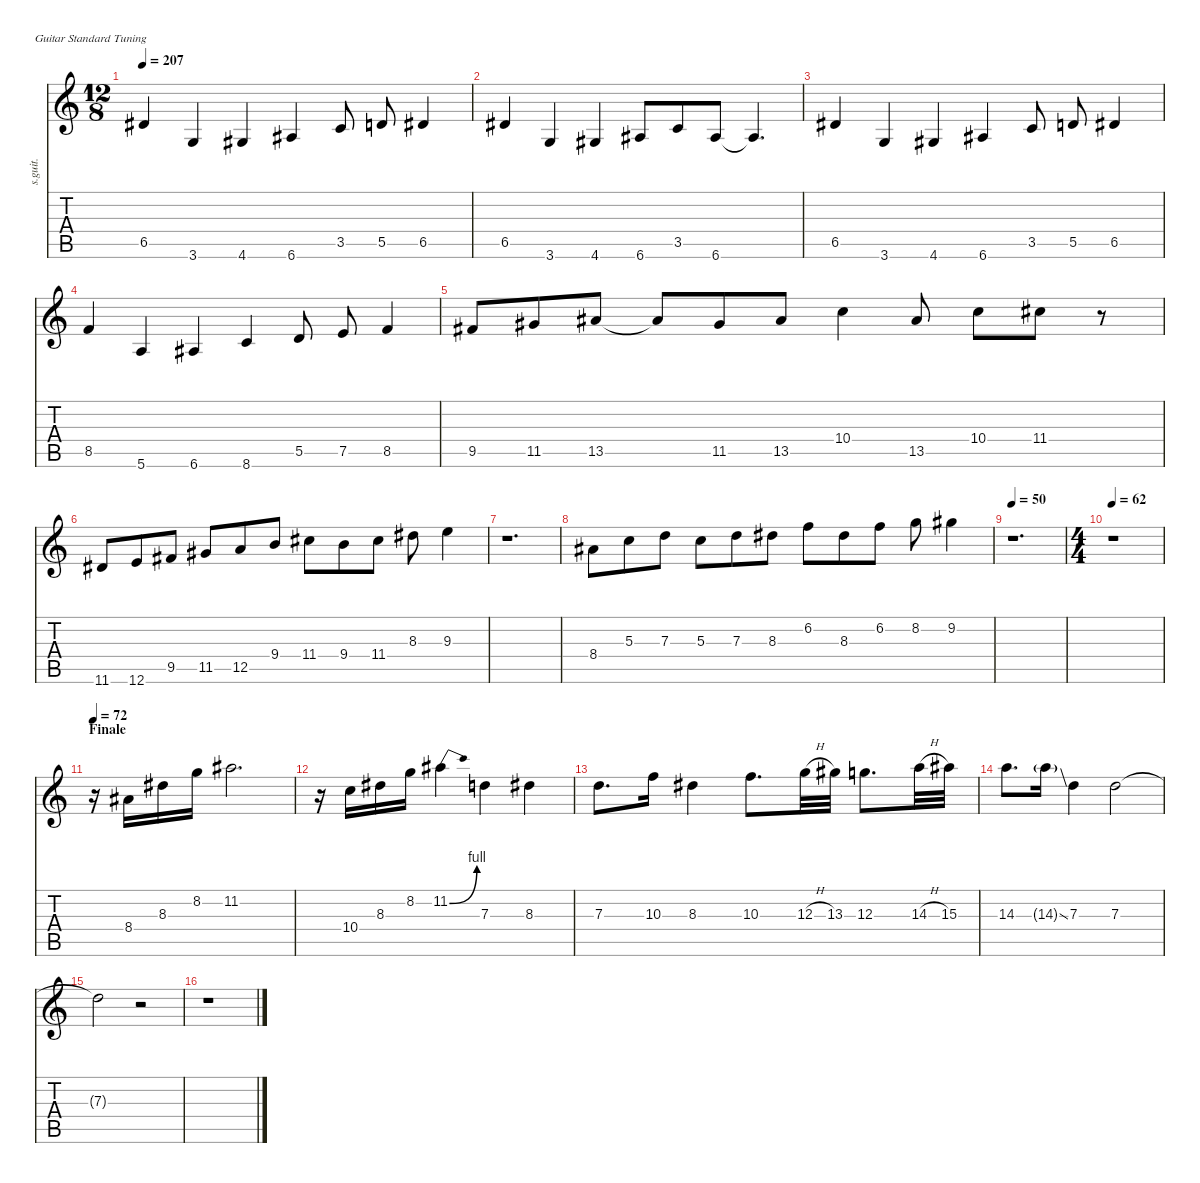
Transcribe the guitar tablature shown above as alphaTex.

\defaultSystemsLayout 4
\hideDynamics
\bracketExtendMode nobrackets
\track ("Brian May | Guitar V" "s.guit.") {instrument distortionguitar}
\staff {score tabs}
\tuning (E4 B3 G3 D3 A2 E2)
\ts (12 8)
\tempo 207
\clef g2
\ks c
6.5{acc #}.4{lyrics (0 "") lyrics (1 "") lyrics (2 "") lyrics (3 "") lyrics (4 "") dy f} 3.6.4{lyrics (0 "") lyrics (1 "") lyrics (2 "") lyrics (3 "") lyrics (4 "")} 4.6{acc #}.4{lyrics (0 "") lyrics (1 "") lyrics (2 "") lyrics (3 "") lyrics (4 "")} 6.6{acc #}.4{lyrics (0 "") lyrics (1 "") lyrics (2 "") lyrics (3 "") lyrics (4 "")} 3.5.8{lyrics (0 "") lyrics (1 "") lyrics (2 "") lyrics (3 "") lyrics (4 "")} 5.5.8{lyrics (0 "") lyrics (1 "") lyrics (2 "") lyrics (3 "") lyrics (4 "")} 6.5{acc #}.4{lyrics (0 "") lyrics (1 "") lyrics (2 "") lyrics (3 "") lyrics (4 "")} |
6.5{acc #}.4{lyrics (0 "") lyrics (1 "") lyrics (2 "") lyrics (3 "") lyrics (4 "")} 3.6.4{lyrics (0 "") lyrics (1 "") lyrics (2 "") lyrics (3 "") lyrics (4 "")} 4.6{acc #}.4{lyrics (0 "") lyrics (1 "") lyrics (2 "") lyrics (3 "") lyrics (4 "")} 6.6{acc #}.8{lyrics (0 "") lyrics (1 "") lyrics (2 "") lyrics (3 "") lyrics (4 "")} 3.5.8{lyrics (0 "") lyrics (1 "") lyrics (2 "") lyrics (3 "") lyrics (4 "")} 6.6{acc #}.8{lyrics (0 "") lyrics (1 "") lyrics (2 "") lyrics (3 "") lyrics (4 "")} 6.6{t acc #}.4{d lyrics (0 "") lyrics (1 "") lyrics (2 "") lyrics (3 "") lyrics (4 "")} |
6.5{acc #}.4{lyrics (0 "") lyrics (1 "") lyrics (2 "") lyrics (3 "") lyrics (4 "")} 3.6.4{lyrics (0 "") lyrics (1 "") lyrics (2 "") lyrics (3 "") lyrics (4 "")} 4.6{acc #}.4{lyrics (0 "") lyrics (1 "") lyrics (2 "") lyrics (3 "") lyrics (4 "")} 6.6{acc #}.4{lyrics (0 "") lyrics (1 "") lyrics (2 "") lyrics (3 "") lyrics (4 "")} 3.5.8{lyrics (0 "") lyrics (1 "") lyrics (2 "") lyrics (3 "") lyrics (4 "")} 5.5.8{lyrics (0 "") lyrics (1 "") lyrics (2 "") lyrics (3 "") lyrics (4 "")} 6.5{acc #}.4{lyrics (0 "") lyrics (1 "") lyrics (2 "") lyrics (3 "") lyrics (4 "")} |
8.5.4{lyrics (0 "") lyrics (1 "") lyrics (2 "") lyrics (3 "") lyrics (4 "")} 5.6.4{lyrics (0 "") lyrics (1 "") lyrics (2 "") lyrics (3 "") lyrics (4 "")} 6.6{acc #}.4{lyrics (0 "") lyrics (1 "") lyrics (2 "") lyrics (3 "") lyrics (4 "")} 8.6.4{lyrics (0 "") lyrics (1 "") lyrics (2 "") lyrics (3 "") lyrics (4 "")} 5.5.8{lyrics (0 "") lyrics (1 "") lyrics (2 "") lyrics (3 "") lyrics (4 "")} 7.5.8{lyrics (0 "") lyrics (1 "") lyrics (2 "") lyrics (3 "") lyrics (4 "")} 8.5.4{lyrics (0 "") lyrics (1 "") lyrics (2 "") lyrics (3 "") lyrics (4 "")} |
9.5{acc #}.8{lyrics (0 "") lyrics (1 "") lyrics (2 "") lyrics (3 "") lyrics (4 "")} 11.5{acc #}.8{lyrics (0 "") lyrics (1 "") lyrics (2 "") lyrics (3 "") lyrics (4 "")} 13.5{acc #}.8{lyrics (0 "") lyrics (1 "") lyrics (2 "") lyrics (3 "") lyrics (4 "")} 13.5{t acc #}.8{lyrics (0 "") lyrics (1 "") lyrics (2 "") lyrics (3 "") lyrics (4 "")} 11.5{acc #}.8{lyrics (0 "") lyrics (1 "") lyrics (2 "") lyrics (3 "") lyrics (4 "")} 13.5{acc #}.8{lyrics (0 "") lyrics (1 "") lyrics (2 "") lyrics (3 "") lyrics (4 "")} 10.4.4{lyrics (0 "") lyrics (1 "") lyrics (2 "") lyrics (3 "") lyrics (4 "")} 13.5{acc #}.8{lyrics (0 "") lyrics (1 "") lyrics (2 "") lyrics (3 "") lyrics (4 "")} 10.4.8{lyrics (0 "") lyrics (1 "") lyrics (2 "") lyrics (3 "") lyrics (4 "")} 11.4{acc #}.8{lyrics (0 "") lyrics (1 "") lyrics (2 "") lyrics (3 "") lyrics (4 "")} r.8 |
11.6{acc #}.8{lyrics (0 "") lyrics (1 "") lyrics (2 "") lyrics (3 "") lyrics (4 "")} 12.6.8{lyrics (0 "") lyrics (1 "") lyrics (2 "") lyrics (3 "") lyrics (4 "")} 9.5{acc #}.8{lyrics (0 "") lyrics (1 "") lyrics (2 "") lyrics (3 "") lyrics (4 "")} 11.5{acc #}.8{lyrics (0 "") lyrics (1 "") lyrics (2 "") lyrics (3 "") lyrics (4 "")} 12.5.8{lyrics (0 "") lyrics (1 "") lyrics (2 "") lyrics (3 "") lyrics (4 "")} 9.4.8{lyrics (0 "") lyrics (1 "") lyrics (2 "") lyrics (3 "") lyrics (4 "")} 11.4{acc #}.8{lyrics (0 "") lyrics (1 "") lyrics (2 "") lyrics (3 "") lyrics (4 "")} 9.4.8{lyrics (0 "") lyrics (1 "") lyrics (2 "") lyrics (3 "") lyrics (4 "")} 11.4{acc #}.8{lyrics (0 "") lyrics (1 "") lyrics (2 "") lyrics (3 "") lyrics (4 "")} 8.3{acc #}.8{lyrics (0 "") lyrics (1 "") lyrics (2 "") lyrics (3 "") lyrics (4 "")} 9.3.4{lyrics (0 "") lyrics (1 "") lyrics (2 "") lyrics (3 "") lyrics (4 "")} |
r.1{d} |
8.4{acc #}.8{lyrics (0 "") lyrics (1 "") lyrics (2 "") lyrics (3 "") lyrics (4 "")} 5.3.8{lyrics (0 "") lyrics (1 "") lyrics (2 "") lyrics (3 "") lyrics (4 "")} 7.3.8{lyrics (0 "") lyrics (1 "") lyrics (2 "") lyrics (3 "") lyrics (4 "")} 5.3.8{lyrics (0 "") lyrics (1 "") lyrics (2 "") lyrics (3 "") lyrics (4 "")} 7.3.8{lyrics (0 "") lyrics (1 "") lyrics (2 "") lyrics (3 "") lyrics (4 "")} 8.3{acc #}.8{lyrics (0 "") lyrics (1 "") lyrics (2 "") lyrics (3 "") lyrics (4 "")} 6.2.8{lyrics (0 "") lyrics (1 "") lyrics (2 "") lyrics (3 "") lyrics (4 "")} 8.3{acc #}.8{lyrics (0 "") lyrics (1 "") lyrics (2 "") lyrics (3 "") lyrics (4 "")} 6.2.8{lyrics (0 "") lyrics (1 "") lyrics (2 "") lyrics (3 "") lyrics (4 "")} 8.2.8{lyrics (0 "") lyrics (1 "") lyrics (2 "") lyrics (3 "") lyrics (4 "")} 9.2{acc #}.4{lyrics (0 "") lyrics (1 "") lyrics (2 "") lyrics (3 "") lyrics (4 "")} |
\tempo 50
r.1{d} |
\ts (4 4)
\beaming (8 2 2 2 2)
\tempo 62
r.1 |
\section ("" "Finale")
\tempo 72
r.16 8.4{acc #}.16{lyrics (0 "") lyrics (1 "") lyrics (2 "") lyrics (3 "") lyrics (4 "")} 8.3{acc #}.16{lyrics (0 "") lyrics (1 "") lyrics (2 "") lyrics (3 "") lyrics (4 "")} 8.2.16{lyrics (0 "") lyrics (1 "") lyrics (2 "") lyrics (3 "") lyrics (4 "")} 11.2{acc #}.2{d lyrics (0 "") lyrics (1 "") lyrics (2 "") lyrics (3 "") lyrics (4 "")} |
r.16 10.4.16{lyrics (0 "") lyrics (1 "") lyrics (2 "") lyrics (3 "") lyrics (4 "")} 8.3{acc #}.16{lyrics (0 "") lyrics (1 "") lyrics (2 "") lyrics (3 "") lyrics (4 "")} 8.2.16{lyrics (0 "") lyrics (1 "") lyrics (2 "") lyrics (3 "") lyrics (4 "")} 11.2{be (bend 0 0 15 4) acc #}.4{lyrics (0 "") lyrics (1 "") lyrics (2 "") lyrics (3 "") lyrics (4 "")} 7.3.4{lyrics (0 "") lyrics (1 "") lyrics (2 "") lyrics (3 "") lyrics (4 "")} 8.3{acc #}.4{lyrics (0 "") lyrics (1 "") lyrics (2 "") lyrics (3 "") lyrics (4 "")} |
7.3.8{d lyrics (0 "") lyrics (1 "") lyrics (2 "") lyrics (3 "") lyrics (4 "")} 10.3.16{lyrics (0 "") lyrics (1 "") lyrics (2 "") lyrics (3 "") lyrics (4 "")} 8.3{acc #}.4{lyrics (0 "") lyrics (1 "") lyrics (2 "") lyrics (3 "") lyrics (4 "")} 10.3.8{d lyrics (0 "") lyrics (1 "") lyrics (2 "") lyrics (3 "") lyrics (4 "")} 12.3{h}.32{lyrics (0 "") lyrics (1 "") lyrics (2 "") lyrics (3 "") lyrics (4 "")} 13.3{acc #}.32{lyrics (0 "") lyrics (1 "") lyrics (2 "") lyrics (3 "") lyrics (4 "")} 12.3.8{d lyrics (0 "") lyrics (1 "") lyrics (2 "") lyrics (3 "") lyrics (4 "")} 14.3{h}.32{lyrics (0 "") lyrics (1 "") lyrics (2 "") lyrics (3 "") lyrics (4 "")} 15.3{acc #}.32{lyrics (0 "") lyrics (1 "") lyrics (2 "") lyrics (3 "") lyrics (4 "")} |
14.3.8{d lyrics (0 "") lyrics (1 "") lyrics (2 "") lyrics (3 "") lyrics (4 "")} 14.3{ss g}.16{lyrics (0 "") lyrics (1 "") lyrics (2 "") lyrics (3 "") lyrics (4 "")} 7.3.4{lyrics (0 "") lyrics (1 "") lyrics (2 "") lyrics (3 "") lyrics (4 "")} 7.3.2{lyrics (0 "") lyrics (1 "") lyrics (2 "") lyrics (3 "") lyrics (4 "")} |
7.3{t}.2{lyrics (0 "") lyrics (1 "") lyrics (2 "") lyrics (3 "") lyrics (4 "")} r.2 |
r.1
